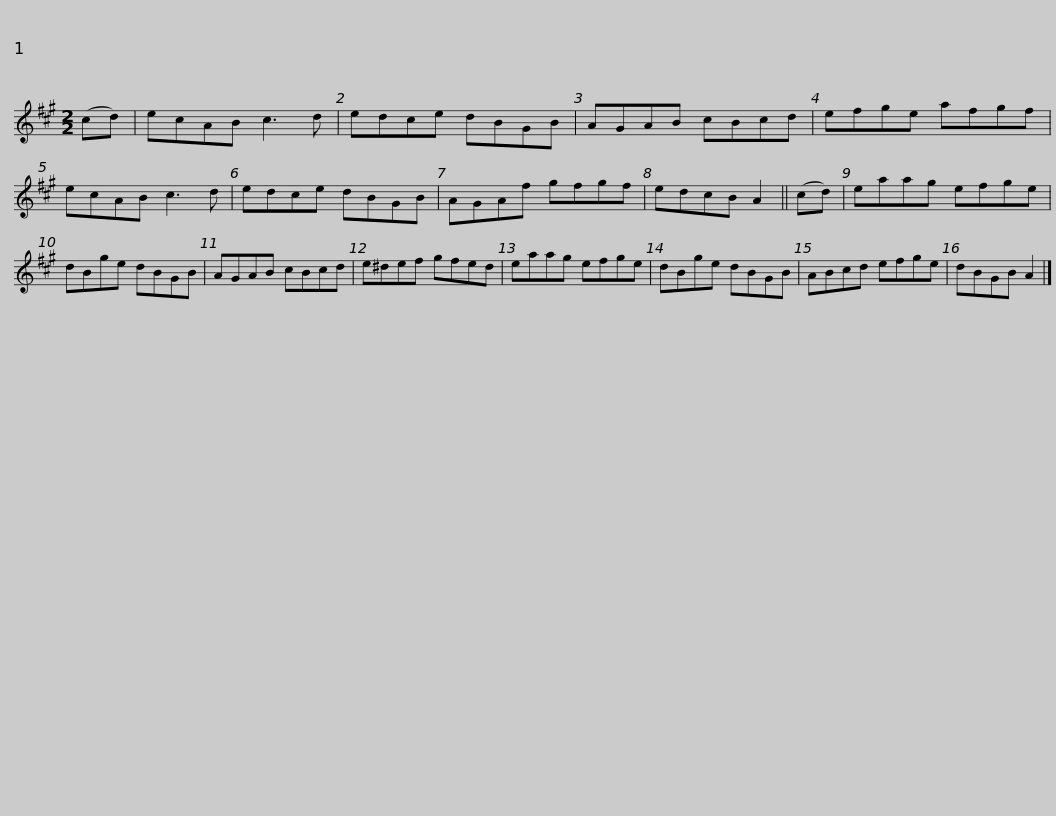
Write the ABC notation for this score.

X:1
L:1/8
M:2/2
I:linebreak $
K:A
V:1 treble
V:1
 (cd) | ecAB c3 d | edce dBGB | AGAB cBcd | efge afgf | %5
 ecAB c3 d |$ edce dBGB | AGAf gfgf | edcB A2 || (cd) | %10
 eaag efge | dBge dBGB |$ AGAB cBcd | e^def gfed | eaag efge | %15
 dBge dBGB | ABcd efge |$ dBGB A2 |] %18
